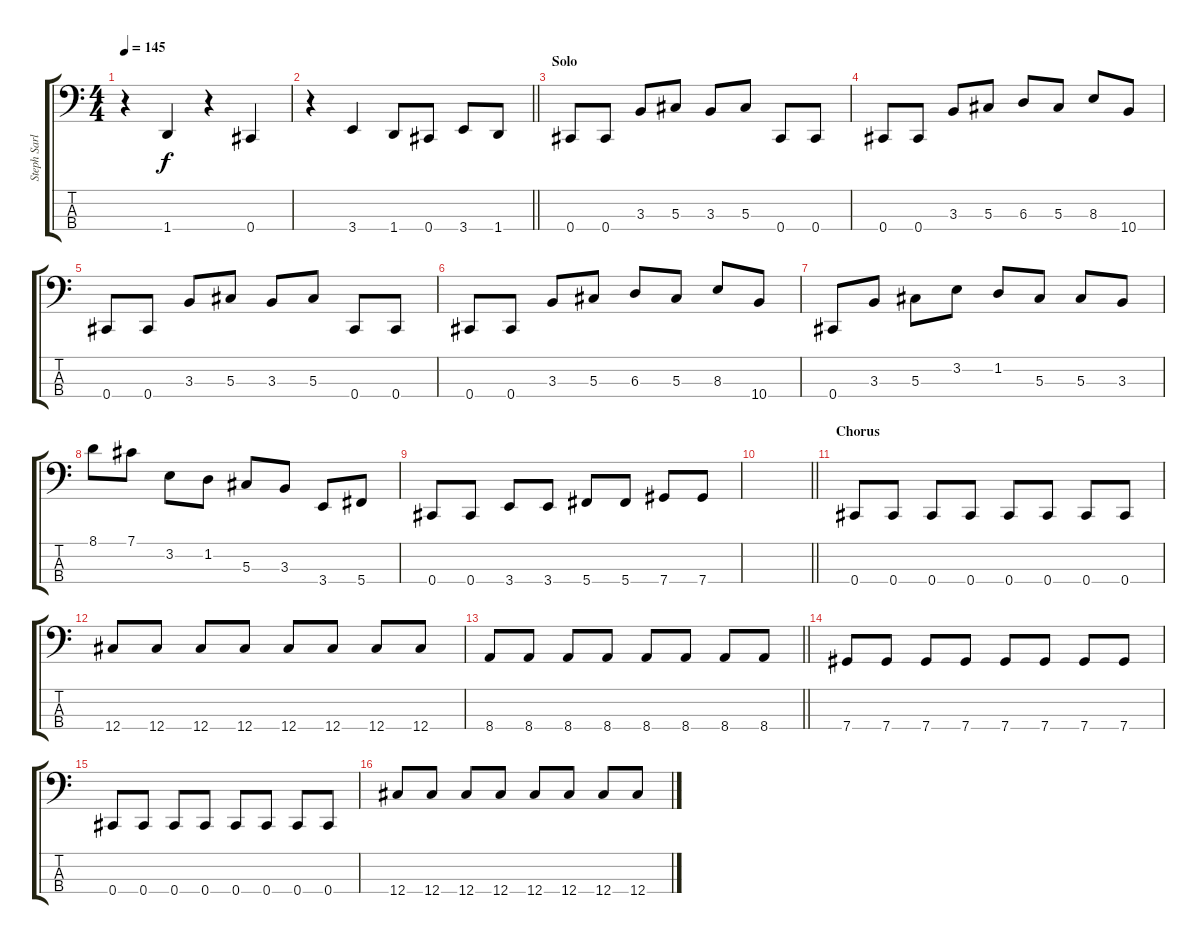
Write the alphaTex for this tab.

\track ("Steph Sarles (Bass)" "Steph Sarl") {instrument slapbass1}
\staff {score tabs}
\tuning (Gb2 Db2 Ab1 Db1) {hide}
\ts (4 4)
\tempo 145
\clef f4
\ks c
r.4{dy f} 1.4.4 r.4 0.4.4 |
\barLineRight lightlight
r.4 3.4.4 1.4.8 0.4.8 3.4.8 1.4.8 |
\section ("" "Solo")
0.4.8 0.4.8 3.3.8 5.3.8 3.3.8 5.3.8 0.4.8 0.4.8 |
0.4.8 0.4.8 3.3.8 5.3.8 6.3.8 5.3.8 8.3.8 10.4.8 |
0.4.8 0.4.8 3.3.8 5.3.8 3.3.8 5.3.8 0.4.8 0.4.8 |
0.4.8 0.4.8 3.3.8 5.3.8 6.3.8 5.3.8 8.3.8 10.4.8 |
0.4.8 3.3.8 5.3.8 3.2.8 1.2.8 5.3.8 5.3.8 3.3.8 |
8.1.8 7.1.8 3.2.8 1.2.8 5.3.8 3.3.8 3.4.8 5.4.8 |
0.4.8 0.4.8 3.4.8 3.4.8 5.4.8 5.4.8 7.4.8 7.4.8 |
\barLineRight lightlight
|
\section ("" "Chorus")
0.4.8 0.4.8 0.4.8 0.4.8 0.4.8 0.4.8 0.4.8 0.4.8 |
12.4.8 12.4.8 12.4.8 12.4.8 12.4.8 12.4.8 12.4.8 12.4.8 |
\barLineRight lightlight
8.4.8 8.4.8 8.4.8 8.4.8 8.4.8 8.4.8 8.4.8 8.4.8 |
7.4.8 7.4.8 7.4.8 7.4.8 7.4.8 7.4.8 7.4.8 7.4.8 |
0.4.8 0.4.8 0.4.8 0.4.8 0.4.8 0.4.8 0.4.8 0.4.8 |
12.4.8 12.4.8 12.4.8 12.4.8 12.4.8 12.4.8 12.4.8 12.4.8
